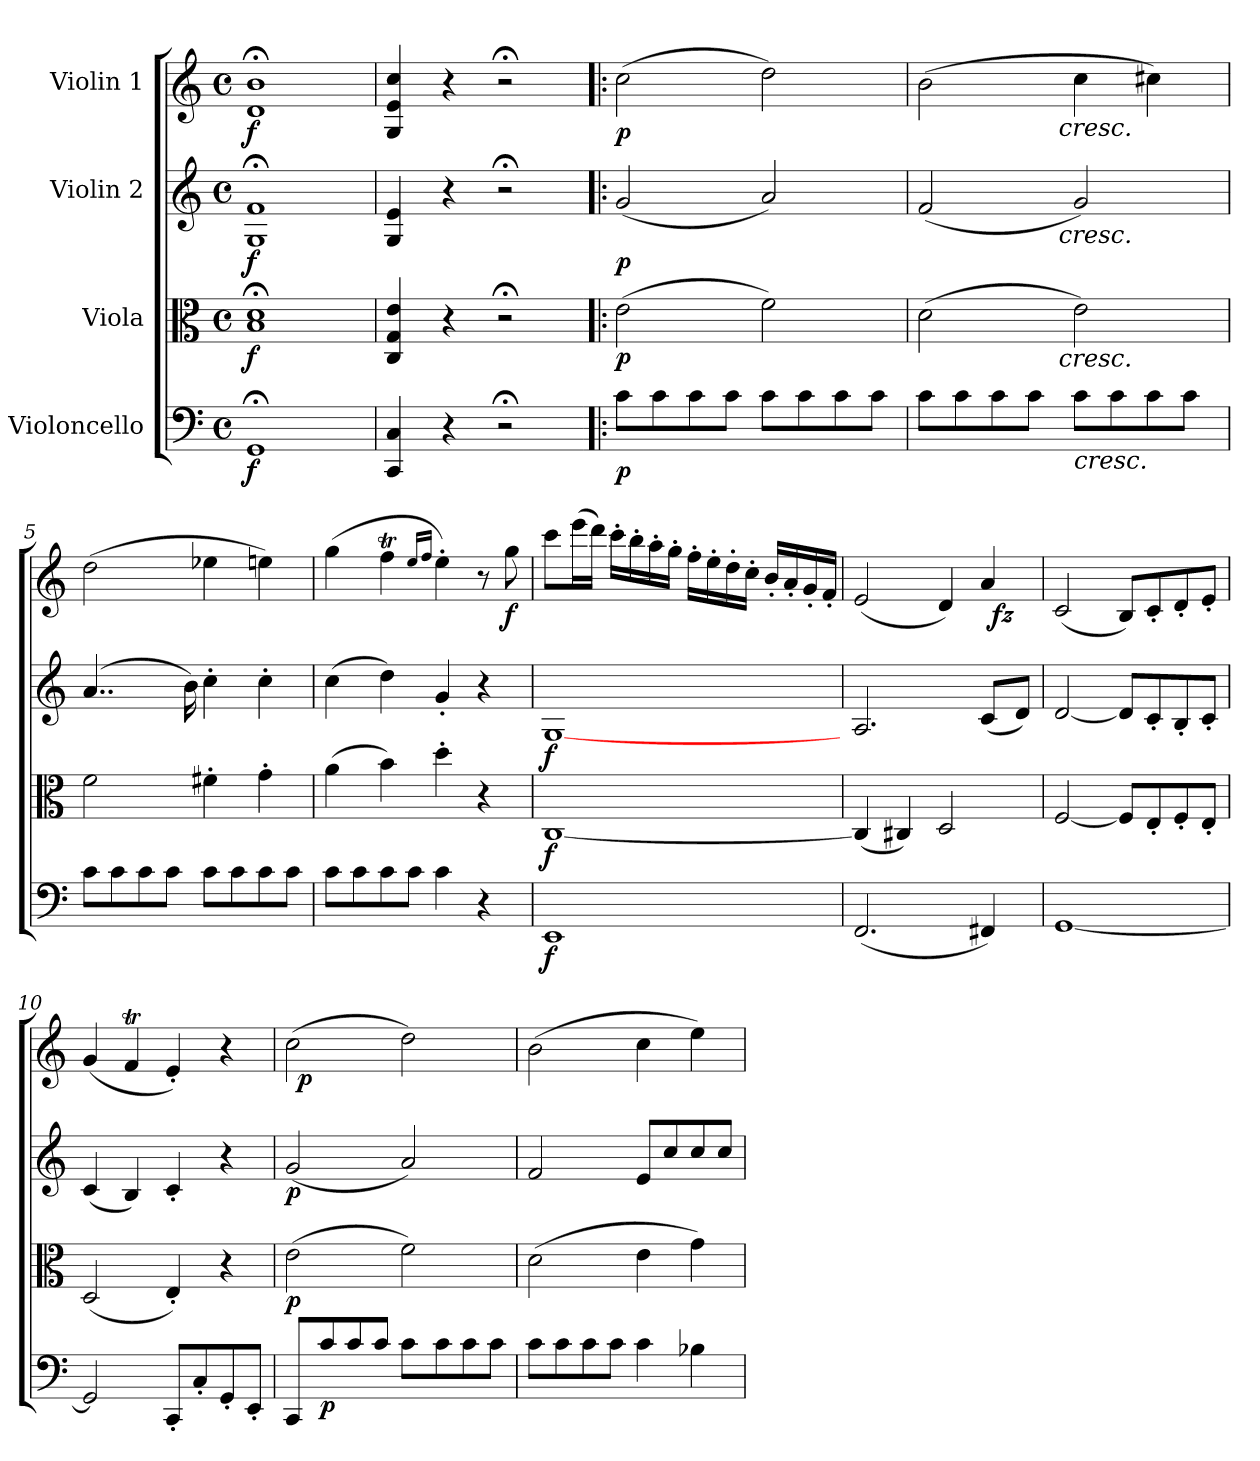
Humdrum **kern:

**kern	**dynam	**kern	**dynam	**kern	**dynam	**kern	**dynam
*part4	*part4	*part3	*part3	*part2	*part2	*part1	*part1
*staff4	*staff4	*staff3	*staff3	*staff2	*staff2	*staff1	*staff1
*I"Violoncello	*	*I"Viola	*	*I"Violin 2	*	*I"Violin 1	*
*clefF4	*	*clefC3	*	*clefG2	*	*clefG2	*
*k[]	*	*k[]	*	*k[]	*	*k[]	*
*C:	*	*C:	*	*C:	*	*C:	*
*M4/4	*	*M4/4	*	*M4/4	*	*M4/4	*
*met(c)	*	*met(c)	*	*met(c)	*	*met(c)	*
=1	=1	=1	=1	=1	=1	=1	=1
!	!LO:DY:b	!	!LO:DY:b	!	!LO:DY:b	!	!LO:DY:b
1GG;<	f	1B;< 1d;<	f	1G;< 1f;<	f	1d;< 1b;<	f
=2	=2	=2	=2	=2	=2	=2	=2
4CC/ 4C/	.	4C/ 4G/ 4e/	.	4G/ 4e/	.	4G/ 4e/ 4cc/	.
4r	.	4r	.	4r	.	4r	.
2r;	.	2r;	.	2r;	.	2r;	.
=3!|:	=3!|:	=3!|:	=3!|:	=3!|:	=3!|:	=3!|:	=3!|:
!	!LO:DY:b	!	!LO:DY:b	!	!LO:DY:b	!	!LO:DY:b
8c\L	p	(2e\	p	(2g/	p	(2cc\	p
8c\	.	.	.	.	.	.	.
8c\	.	.	.	.	.	.	.
8c\J	.	.	.	.	.	.	.
8c\L	.	2f\)	.	2a/)	.	2dd\)	.
8c\	.	.	.	.	.	.	.
8c\	.	.	.	.	.	.	.
8c\J	.	.	.	.	.	.	.
=4	=4	=4	=4	=4	=4	=4	=4
*	*	*^	*	*^	*	*^	*
8c\L	.	(2d\	4...ryy	.	(2f/	4...ryy	.	(2b\	4...ryy	.
8c\	.	.	.	.	.	.	.	.	.	.
8c\	.	.	.	.	.	.	.	.	.	.
8c\J	.	.	.	.	.	.	.	.	.	.
!	!	!	!	!	!	!	!	!	!LO:TX:b:i:t=cresc.	!
!	!	!	!	!	!	!LO:TX:b:i:t=cresc.	!	!	!	!
!	!	!	!LO:TX:b:i:t=cresc.	!	!	!	!	!	!	!
.	.	.	2ryy	.	.	2ryy	.	.	2ryy	.
!LO:TX:b:i:t=cresc.	!	!	!	!	!	!	!	!	!	!
8c\L	.	2e\)	.	.	2g/)	.	.	4cc\	.	.
8c\	.	.	.	.	.	.	.	.	.	.
8c\	.	.	.	.	.	.	.	4cc#X\)	.	.
8c\J	.	.	.	.	.	.	.	.	.	.
.	.	.	32ryy	.	.	32ryy	.	.	32ryy	.
*	*	*v	*v	*	*	*	*	*v	*v	*
*	*	*	*	*v	*v	*	*	*
=5	=5	=5	=5	=5	=5	=5	=5
8c\L	.	2f\	.	(4..a/	.	(2dd\	.
8c\	.	.	.	.	.	.	.
8c\	.	.	.	.	.	.	.
8c\J	.	.	.	.	.	.	.
.	.	.	.	16b\)	.	.	.
8c\L	.	4f#X'>\	.	4cc'>\	.	4ee-X\	.
8c\	.	.	.	.	.	.	.
8c\	.	4g'>\	.	4cc'>\	.	4een\)	.
8c\J	.	.	.	.	.	.	.
=6	=6	=6	=6	=6	=6	=6	=6
8c\L	.	(4a\	.	(4cc\	.	(4gg\	.
8c\	.	.	.	.	.	.	.
8c\	.	4b\)	.	4dd\)	.	4ffT\	.
8c\J	.	.	.	.	.	.	.
.	.	.	.	.	.	16qee/LL	.
.	.	.	.	.	.	16qff/JJ	.
4c\	.	4dd'>\	.	4g'</	.	4ee'>\)	.
4r	.	4r	.	4r	.	8r	.
!	!	!	!	!	!	!	!LO:DY:b
.	.	.	.	.	.	8gg\	f
=7	=7	=7	=7	=7	=7	=7	=7
!	!LO:DY:b	!	!LO:DY:b	!	!LO:DY:b	!	!
1EE	f	[1C	f	[1G	f	8ccc\L	.
.	.	.	.	.	.	(16eee\L	.
.	.	.	.	.	.	16ddd\JJ)	.
.	.	.	.	.	.	16ccc'>\LL	.
.	.	.	.	.	.	16bb'>\	.
.	.	.	.	.	.	16aa'>\	.
.	.	.	.	.	.	16gg'>\JJ	.
.	.	.	.	.	.	16ff'>\LL	.
.	.	.	.	.	.	16ee'>\	.
.	.	.	.	.	.	16dd'>\	.
.	.	.	.	.	.	16cc'>\JJ	.
.	.	.	.	.	.	16b'</LL	.
.	.	.	.	.	.	16a'</	.
.	.	.	.	.	.	16g'</	.
.	.	.	.	.	.	16f'</JJ	.
=8	=8	=8	=8	=8	=8	=8	=8
*	*	*	*	*	*	*^	*
(2.FF/	.	(4C/]	.	2.A/	.	(2e/	2ryy	.
.	.	4C#X/)	.	.	.	.	.	.
.	.	2D/	.	.	.	4d/)	4ryy	.
4FF#X/)	.	.	.	(8c/L	.	4a/	32ryy	.
!	!	!	!	!	!	!	!	!LO:DY:b
.	.	.	.	.	.	.	8..ryy	fz
.	.	.	.	8d/J)	.	.	.	.
*	*	*	*	*	*	*v	*v	*
=9	=9	=9	=9	=9	=9	=9	=9
[1GG	.	[2F/	.	[2d/	.	(2c/	.
.	.	8F/L]	.	8d/L]	.	8B/L)	.
.	.	8E'</	.	8c'</	.	8c'</	.
.	.	8F'</	.	8B'</	.	8d'</	.
.	.	8E'</J	.	8c'</J	.	8e'</J	.
=10	=10	=10	=10	=10	=10	=10	=10
2GG/]	.	(2D/	.	(4c/	.	(4g/	.
.	.	.	.	4B/)	.	4fT/	.
8CC'</L	.	4E'</)	.	4c'</	.	4e'</)	.
8C'</	.	.	.	.	.	.	.
8GG'</	.	4r	.	4r	.	4r	.
8EE'</J	.	.	.	.	.	.	.
=11	=11	=11	=11	=11	=11	=11	=11
!	!	!	!LO:DY:b	!	!LO:DY:b	!	!
*	*	*	*	*	*	*^	*
8CC/L	.	(2e\	p	(2g/	p	(2cc\	32ryy	.
!	!	!	!	!	!	!	!	!LO:DY:b
.	.	.	.	.	.	.	2ryy	p
!	!LO:DY:b	!	!	!	!	!	!	!
8c/	p	.	.	.	.	.	.	.
8c/	.	.	.	.	.	.	.	.
8c/J	.	.	.	.	.	.	.	.
8c\L	.	2f\)	.	2a/)	.	2dd\)	.	.
.	.	.	.	.	.	.	4...ryy	.
8c\	.	.	.	.	.	.	.	.
8c\	.	.	.	.	.	.	.	.
8c\J	.	.	.	.	.	.	.	.
*	*	*	*	*	*	*v	*v	*
=12	=12	=12	=12	=12	=12	=12	=12
8c\L	.	(2d\	.	2f/	.	(2b\	.
8c\	.	.	.	.	.	.	.
8c\	.	.	.	.	.	.	.
8c\J	.	.	.	.	.	.	.
4c\	.	4e\	.	8e/L	.	4cc\	.
.	.	.	.	8cc/	.	.	.
4B-X\	.	4g\)	.	8cc/	.	4ee\)	.
.	.	.	.	8cc/J	.	.	.
=	=	=	=	=	=	=	=
*-	*-	*-	*-	*-	*-	*-	*-
